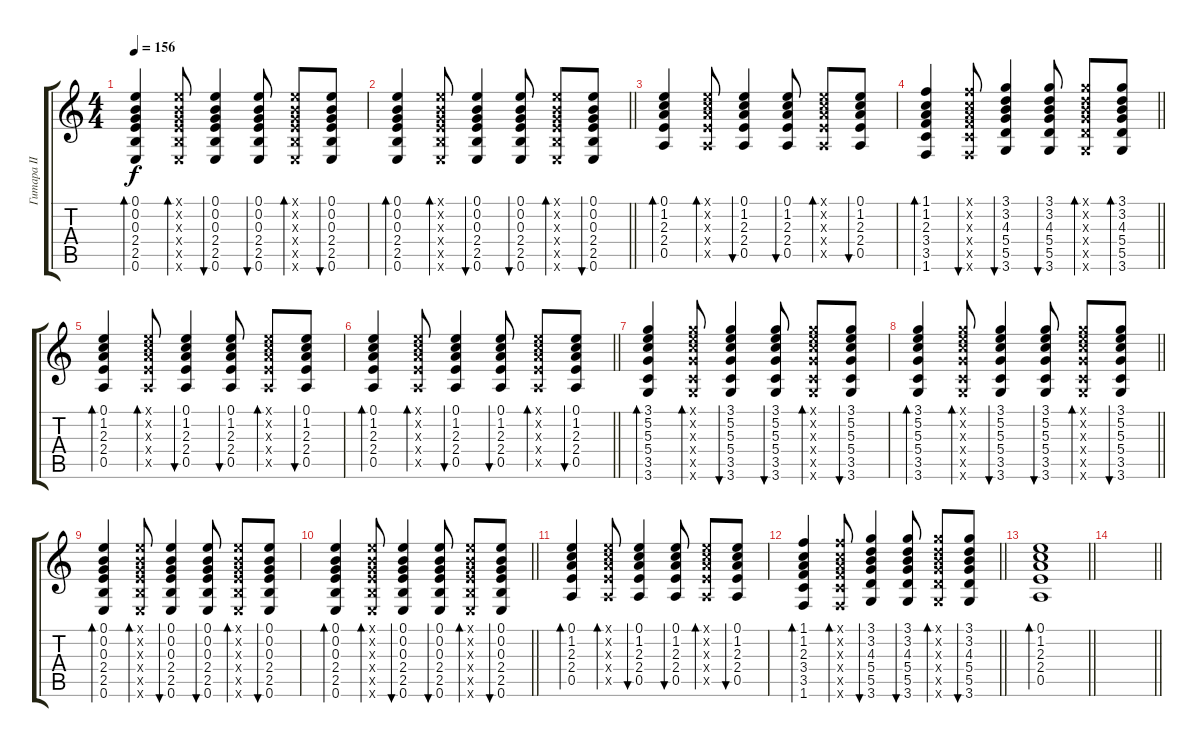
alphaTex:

\track ("Гитара II" "Гитара II") {instrument acousticguitarsteel}
\staff {score tabs}
\tuning (E4 B3 G3 D3 A2 E2) {hide}
\ts (4 4)
\tempo 156
\clef g2
\ks c
(0.1 0.2 0.3 2.4 2.5 0.6).4{bd 60 dy f} (0.1{x} 0.2{x} 0.3{x} 2.4{x} 2.5{x} 0.6{x}).8{bd 60} (0.1 0.2 0.3 2.4 2.5 0.6).4{bu 60} (0.1 0.2 0.3 2.4 2.5 0.6).8{bu 60} (0.1{x} 0.2{x} 0.3{x} 2.4{x} 2.5{x} 0.6{x}).8{bd 60} (0.1 0.2 0.3 2.4 2.5 0.6).8{bu 60} |
\barLineRight lightlight
(0.1 0.2 0.3 2.4 2.5 0.6).4{bd 60} (0.1{x} 0.2{x} 0.3{x} 2.4{x} 2.5{x} 0.6{x}).8{bd 60} (0.1 0.2 0.3 2.4 2.5 0.6).4{bu 60} (0.1 0.2 0.3 2.4 2.5 0.6).8{bu 60} (0.1{x} 0.2{x} 0.3{x} 2.4{x} 2.5{x} 0.6{x}).8{bd 60} (0.1 0.2 0.3 2.4 2.5 0.6).8{bu 60} |
(0.1 1.2 2.3 2.4 0.5).4{bd 60} (0.1{x} 1.2{x} 2.3{x} 2.4{x} 0.5{x}).8{bd 60} (0.1 1.2 2.3 2.4 0.5).4{bu 60} (0.1 1.2 2.3 2.4 0.5).8{bu 60} (0.1{x} 1.2{x} 2.3{x} 2.4{x} 0.5{x}).8{bd 60} (0.1 1.2 2.3 2.4 0.5).8{bu 60} |
\barLineRight lightlight
(1.1 1.2 2.3 3.4 3.5 1.6).4{bd 60} (1.1{x} 1.2{x} 2.3{x} 3.4{x} 3.5{x} 1.6{x}).8{bu 60} (3.1 3.2 4.3 5.4 5.5 3.6).4{bu 60} (3.1 3.2 4.3 5.4 5.5 3.6).8{bu 60} (3.1{x} 3.2{x} 4.3{x} 5.4{x} 5.5{x} 3.6{x}).8{bd 60} (3.1 3.2 4.3 5.4 5.5 3.6).8{bd 60} |
(0.1 1.2 2.3 2.4 0.5).4{bd 60} (0.1{x} 1.2{x} 2.3{x} 2.4{x} 0.5{x}).8{bd 60} (0.1 1.2 2.3 2.4 0.5).4{bu 60} (0.1 1.2 2.3 2.4 0.5).8{bu 60} (0.1{x} 1.2{x} 2.3{x} 2.4{x} 0.5{x}).8{bd 60} (0.1 1.2 2.3 2.4 0.5).8{bu 60} |
\barLineRight lightlight
(0.1 1.2 2.3 2.4 0.5).4{bd 60} (0.1{x} 1.2{x} 2.3{x} 2.4{x} 0.5{x}).8{bd 60} (0.1 1.2 2.3 2.4 0.5).4{bu 60} (0.1 1.2 2.3 2.4 0.5).8{bu 60} (0.1{x} 1.2{x} 2.3{x} 2.4{x} 0.5{x}).8{bd 60} (0.1 1.2 2.3 2.4 0.5).8{bu 60} |
(3.1 5.2 5.3 5.4 3.5 3.6).4{bd 60} (3.1{x} 5.2{x} 5.3{x} 5.4{x} 3.5{x} 3.6{x}).8{bd 60} (3.1 5.2 5.3 5.4 3.5 3.6).4{bu 60} (3.1 5.2 5.3 5.4 3.5 3.6).8{bu 60} (3.1{x} 5.2{x} 5.3{x} 5.4{x} 3.5{x} 3.6{x}).8{bd 60} (3.1 5.2 5.3 5.4 3.5 3.6).8{bu 60} |
\barLineRight lightlight
(3.1 5.2 5.3 5.4 3.5 3.6).4{bd 60} (3.1{x} 5.2{x} 5.3{x} 5.4{x} 3.5{x} 3.6{x}).8{bd 60} (3.1 5.2 5.3 5.4 3.5 3.6).4{bu 60} (3.1 5.2 5.3 5.4 3.5 3.6).8{bu 60} (3.1{x} 5.2{x} 5.3{x} 5.4{x} 3.5{x} 3.6{x}).8{bd 60} (3.1 5.2 5.3 5.4 3.5 3.6).8{bu 60} |
(0.1 0.2 0.3 2.4 2.5 0.6).4{bd 60} (0.1{x} 0.2{x} 0.3{x} 2.4{x} 2.5{x} 0.6{x}).8{bd 60} (0.1 0.2 0.3 2.4 2.5 0.6).4{bu 60} (0.1 0.2 0.3 2.4 2.5 0.6).8{bu 60} (0.1{x} 0.2{x} 0.3{x} 2.4{x} 2.5{x} 0.6{x}).8{bd 60} (0.1 0.2 0.3 2.4 2.5 0.6).8{bu 60} |
\barLineRight lightlight
(0.1 0.2 0.3 2.4 2.5 0.6).4{bd 60} (0.1{x} 0.2{x} 0.3{x} 2.4{x} 2.5{x} 0.6{x}).8{bd 60} (0.1 0.2 0.3 2.4 2.5 0.6).4{bu 60} (0.1 0.2 0.3 2.4 2.5 0.6).8{bu 60} (0.1{x} 0.2{x} 0.3{x} 2.4{x} 2.5{x} 0.6{x}).8{bd 60} (0.1 0.2 0.3 2.4 2.5 0.6).8{bu 60} |
(0.1 1.2 2.3 2.4 0.5).4{bd 60} (0.1{x} 1.2{x} 2.3{x} 2.4{x} 0.5{x}).8{bd 60} (0.1 1.2 2.3 2.4 0.5).4{bu 60} (0.1 1.2 2.3 2.4 0.5).8{bu 60} (0.1{x} 1.2{x} 2.3{x} 2.4{x} 0.5{x}).8{bd 60} (0.1 1.2 2.3 2.4 0.5).8{bu 60} |
\barLineRight lightlight
(1.1 1.2 2.3 3.4 3.5 1.6).4{bd 60} (1.1{x} 1.2{x} 2.3{x} 3.4{x} 3.5{x} 1.6{x}).8{bd 60} (3.1 3.2 4.3 5.4 5.5 3.6).4{bu 60} (3.1 3.2 4.3 5.4 5.5 3.6).8{bu 60} (3.1{x} 3.2{x} 4.3{x} 5.4{x} 5.5{x} 3.6{x}).8{bd 60} (3.1 3.2 4.3 5.4 5.5 3.6).8{bu 60} |
\barLineRight lightlight
(0.1 1.2 2.3 2.4 0.5).1{bd 60} |
\barLineRight lightlight
